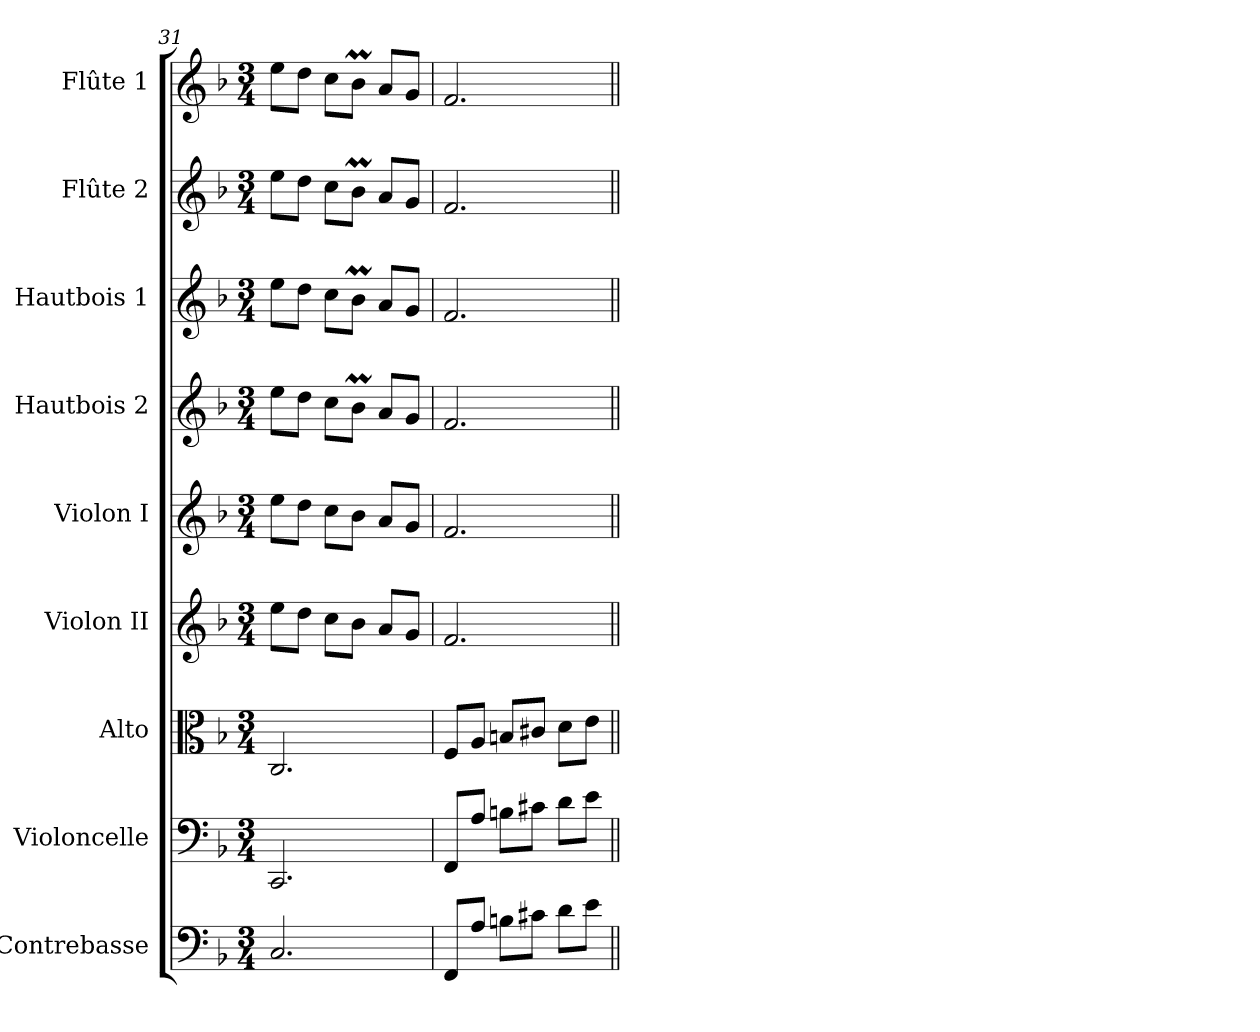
**kern	**kern	**kern	**kern	**kern	**kern	**kern	**kern	**kern
*part9	*part8	*part7	*part6	*part5	*part4	*part3	*part2	*part1
*staff9	*staff8	*staff7	*staff6	*staff5	*staff4	*staff3	*staff2	*staff1
*I"Contrebasse	*I"Violoncelle	*I"Alto	*I"Violon II	*I"Violon I	*I"Hautbois 2	*I"Hautbois 1	*I"Flûte 2	*I"Flûte 1
*I'Cb.	*I'Vc.	*I'A	*I'Vln. II	*I'Vln. I	*I'Hb. 2	*I'Hb. 1	*I'Fl. 2	*I'Fl. 1
*clefF4	*clefF4	*clefC3	*clefG2	*clefG2	*clefG2	*clefG2	*clefG2	*clefG2
*ITrd7c12	*	*	*	*	*	*	*	*
*k[b-]	*k[b-]	*k[b-]	*k[b-]	*k[b-]	*k[b-]	*k[b-]	*k[b-]	*k[b-]
*d:	*d:	*d:	*d:	*d:	*d:	*d:	*d:	*d:
*M3/4	*M3/4	*M3/4	*M3/4	*M3/4	*M3/4	*M3/4	*M3/4	*M3/4
=31	=31	=31	=31	=31	=31	=31	=31	=31
2.CC/	2.CC/	2.C/	8ee\L	8ee\L	8ee\L	8ee\L	8ee\L	8ee\L
.	.	.	8dd\J	8dd\J	8dd\J	8dd\J	8dd\J	8dd\J
.	.	.	8cc\L	8cc\L	8cc\L	8cc\L	8cc\L	8cc\L
.	.	.	8b-\J	8b-\J	8b-M\J	8b-M\J	8b-M\J	8b-M\J
.	.	.	8a/L	8a/L	8a/L	8a/L	8a/L	8a/L
.	.	.	8g/J	8g/J	8g/J	8g/J	8g/J	8g/J
=32	=32	=32	=32	=32	=32	=32	=32	=32
8FFF/L	8FF/L	8F/L	2.f/	2.f/	2.f/	2.f/	2.f/	2.f/
8AA/J	8A/J	8A/J	.	.	.	.	.	.
8BBn\L	8Bn\L	8Bn/L	.	.	.	.	.	.
8C#X\J	8c#X\J	8c#X/J	.	.	.	.	.	.
8D\L	8d\L	8d\L	.	.	.	.	.	.
8E\J	8e\J	8e\J	.	.	.	.	.	.
=||	=||	=||	=||	=||	=||	=||	=||	=||
*-	*-	*-	*-	*-	*-	*-	*-	*-
